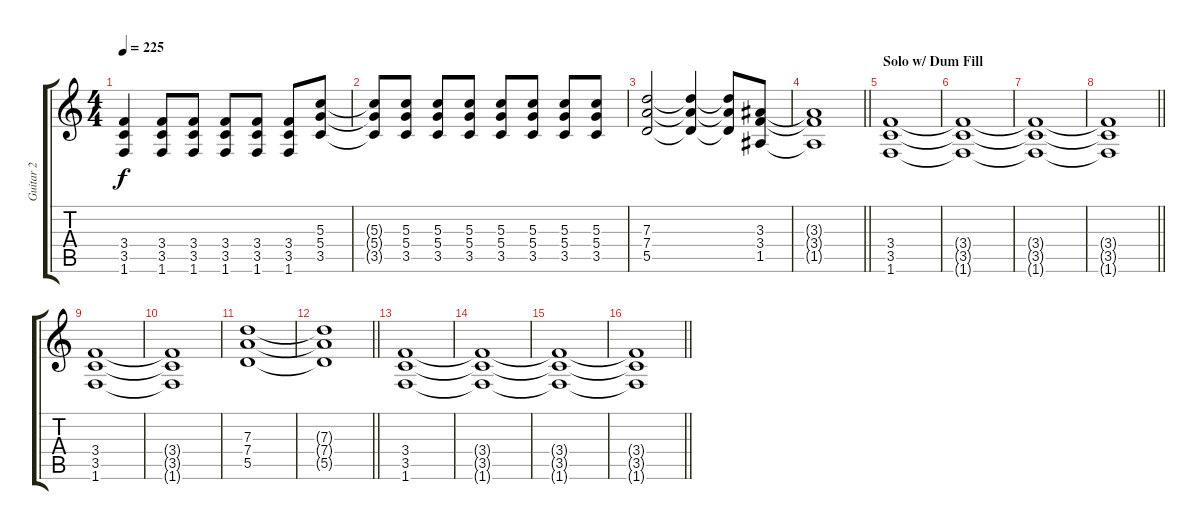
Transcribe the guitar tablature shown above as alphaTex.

\track ("Guitar 2" "Guitar 2") {instrument distortionguitar}
\staff {score tabs}
\tuning (E4 B3 G3 D3 A2 E2) {hide}
\ts (4 4)
\tempo 225
\clef g2
\ks c
(3.4 3.5 1.6).4{dy f} (3.4 3.5 1.6).8 (3.4 3.5 1.6).8 (3.4 3.5 1.6).8 (3.4 3.5 1.6).8 (3.4 3.5 1.6).8 (5.3 5.4 3.5).8 |
(5.3{t} 5.4{t} 3.5{t}).8 (5.3 5.4 3.5).8 (5.3 5.4 3.5).8 (5.3 5.4 3.5).8 (5.3 5.4 3.5).8 (5.3 5.4 3.5).8 (5.3 5.4 3.5).8 (5.3 5.4 3.5).8 |
(7.3 7.4 5.5).2 (7.3{t} 7.4{t} 5.5{t}).4 (7.3{t} 7.4{t} 5.5{t}).8 (3.3 3.4 1.5).8 |
\barLineRight lightlight
(3.3{t} 3.4{t} 1.5{t}).1 |
\section ("" "Solo w/ Dum Fill")
(3.4 3.5 1.6).1 |
(3.4{t} 3.5{t} 1.6{t}).1 |
(3.4{t} 3.5{t} 1.6{t}).1 |
\barLineRight lightlight
(3.4{t} 3.5{t} 1.6{t}).1 |
(3.4 3.5 1.6).1 |
(3.4{t} 3.5{t} 1.6{t}).1 |
(7.3 7.4 5.5).1 |
\barLineRight lightlight
(7.3{t} 7.4{t} 5.5{t}).1 |
(3.4 3.5 1.6).1 |
(3.4{t} 3.5{t} 1.6{t}).1 |
(3.4{t} 3.5{t} 1.6{t}).1 |
\barLineRight lightlight
(3.4{t} 3.5{t} 1.6{t}).1
